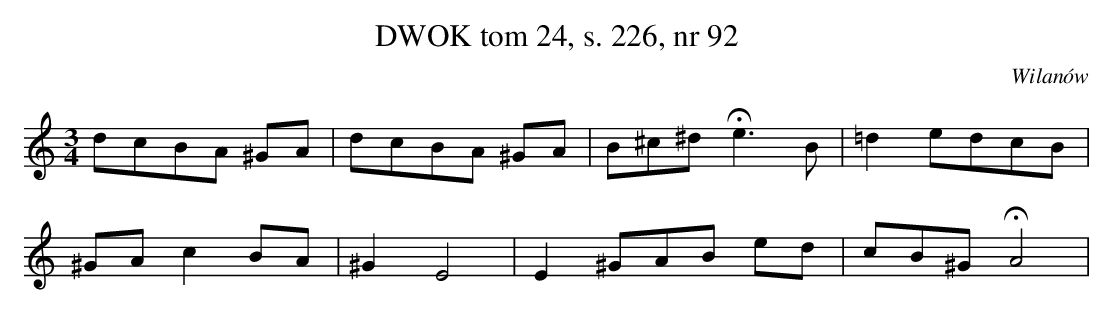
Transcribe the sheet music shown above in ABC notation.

X:1
T: DWOK tom 24, s. 226, nr 92
O: Wilanów
L: 1/16
M: 3/4
K: C
d2c2B2A2 ^G2A2 | d2c2B2A2 ^G2A2 | B2^c2^d2 He6 B2 |=d4 e2d2c2B2 |
^G2A2 c4 B2A2 | ^G4 E8 | E4 ^G2A2B2 e2d2 | c2B2^G2 HA8 |
